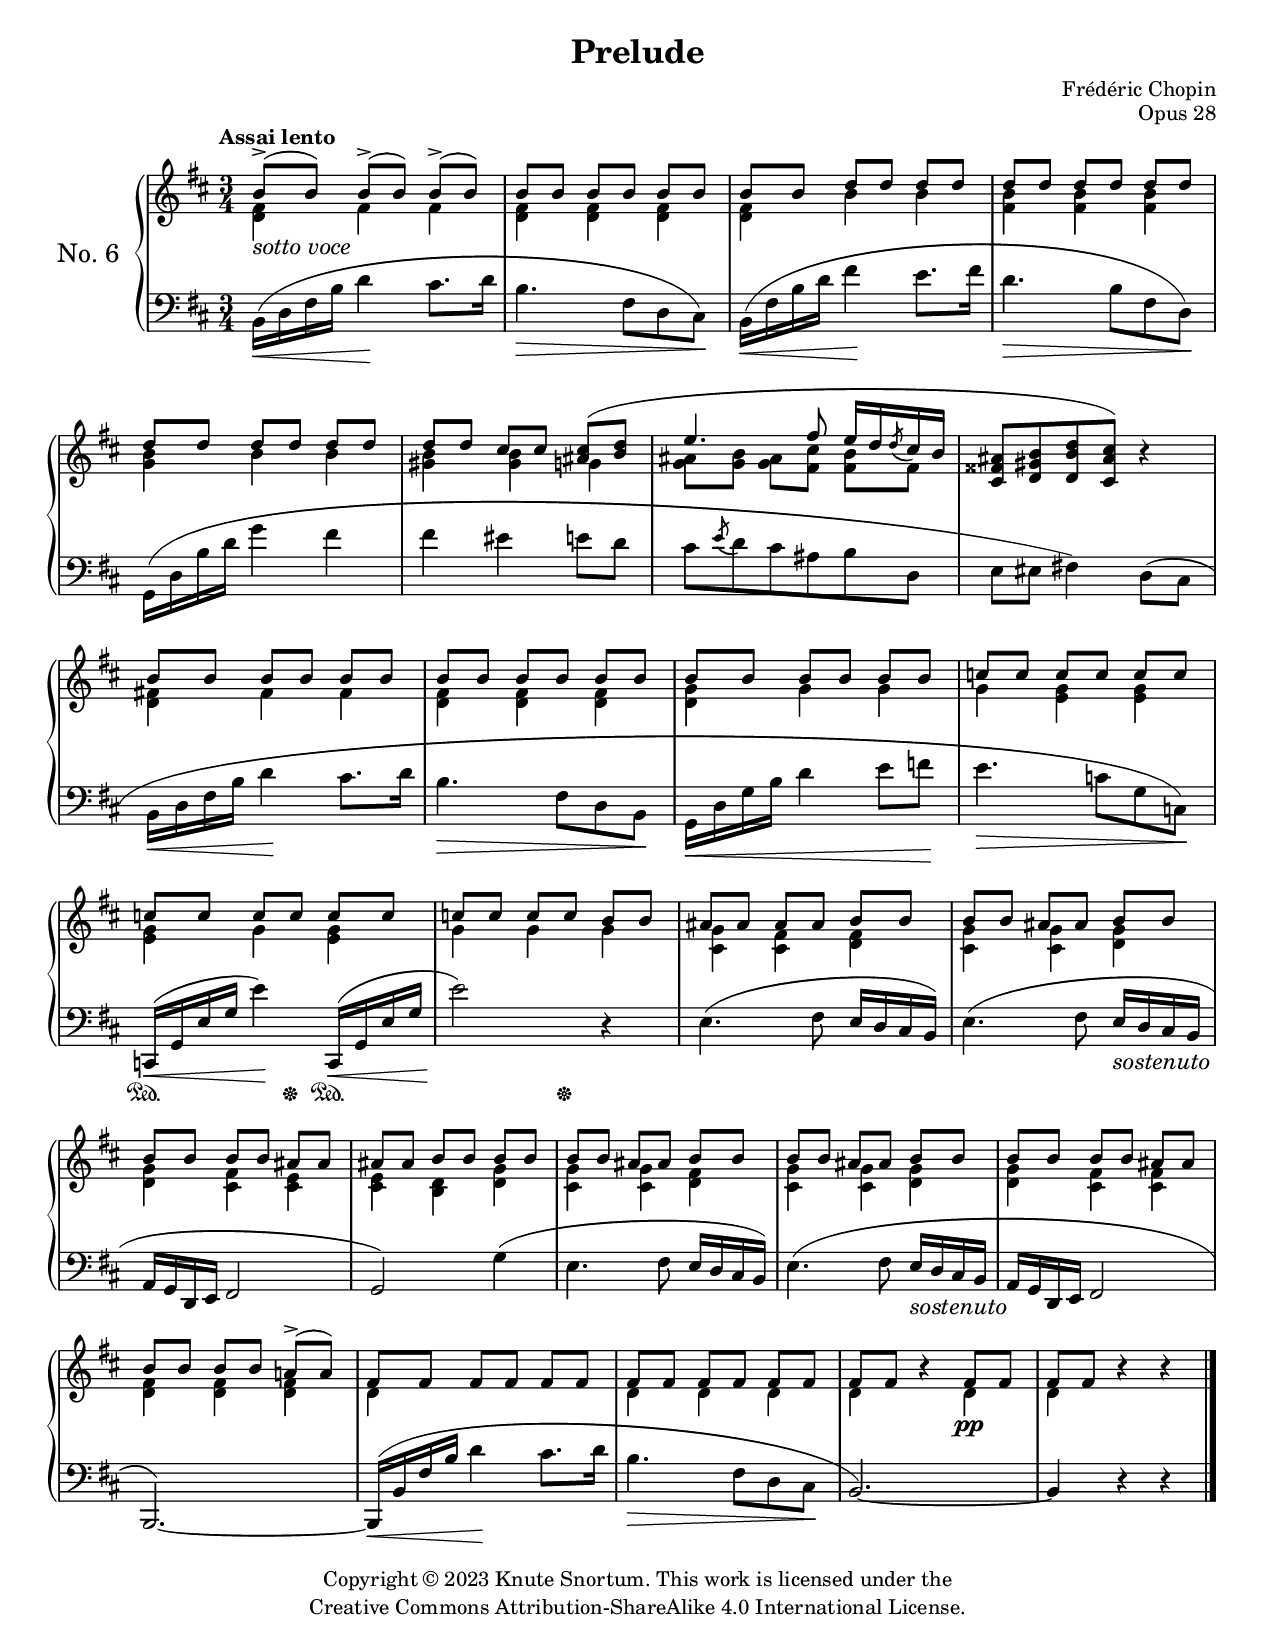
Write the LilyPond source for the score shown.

\version "2.24.0"

\include "includes/header-paper.ily"
%...+....1....+....2....+....3....+....4....+....5....+....6....+....7....+....

\version "2.24.0"
\language "english"

\include "global-variables.ily"

%%% Positions and shapes %%%

slurShapeA = \shape #'((0 . 2) (0 . -2) (-20 . -8) (0 . 0)) \etc
slurShapeB = \shape #'(
                        ((0 . 0) (0 . 0) (0 . 0) (0 . 0))
                        ((0 . 0) (0 . 1) (0 . 2) (0 . 3)) 
                      ) \etc
slurShapeC = \shape #'(
                        ((0 . 0) (0 . 0) (0 . 0) (0 . 0))
                        ((0 . 4.75) (0 . 4.5) (0 . 5) (0.5 . 4)) 
                      ) \etc
slurShapeD = \shape #'((0 . 0) (2 . -1) (-1 . -2) (0 . 0)) \etc

%%% Music %%%

global = {
  \time 3/4
  \key b \minor
  \accidentalStyle piano
  \set Timing.beamExceptions = #'()
  \set Timing.baseMoment = #(ly:make-moment 1/8)
  \set Timing.beatStructure = 2,2,2
}

rightHandUpper = \relative {
  \voiceOne
  b'8->( b) b->( b) b->( b) |
  b8 b b b b b |
  b8 b d d d d |
  d8 d d d d d |
  d8 d d d d d | 
  d8 d cs cs <as cs>( <b d> |
  e4. fs8 e16 d \slurDown \acciaccatura { d8 } \slurUp cs16 b |
  <cs, fss as>8[ <d gs b> <d b' d> <cs as' cs>]) b'4\rest |
  
  \barNumberCheck 9
  b8 b b b b b |
  b8 b b b b b |
  b8 b b b b b |
  c8 c c c c c |
  c8 c c c c c |
  c8 c c c b b |
  as8 as as as b b |
  b8 b as as b b|
  
  \barNumberCheck 17
  b8 b b b as as |
  as8 as b b b b |
  b8 b as as b b |
  b8 b as as b b |
  b8 b b b as as |
  b8 b b b a->( a) |
  fs8 fs fs fs fs fs |
  fs8 fs fs fs fs fs |
  fs8 fs b4\rest fs8 fs |
  fs8 fs b4\rest b\rest |
}

rightHandLower = \relative {
  \voiceTwo
  <d' fs>4 fs fs |
  <d fs>4 q q |
  <d fs>4 b' b |
  <fs b>4 q q |
  <g b>4 b b |
  <gs b>4 q g |
  <g as>8 <g b> <g as> <fs cs'> <fs b> fs |
  s2. |
  
  \barNumberCheck 9
  <d fs>4 fs fs |
  <d fs>4 q q |
  <d g>4 g g |
  g4 <e g> q |
  <e g>4 g <e g> |
  g4 g g |
  <cs, g'>4 <cs fs> <d fs> |
  <cs g'>4 q <d g> |
  
  \barNumberCheck 17
  <d g>4 <cs fs> <cs e> |
  <cs e>4 <b d> <d g> |
  <cs g'>4 q <d fs> |
  <cs g'>4 q <d g> |
  <d g>4 <cs fs> q |
  <d fs>4 q q |
  d4 s2 |
  d4 d d |
  
  \barNumberCheck 25
  d4 s d |
  d4 s2 |
}

rightHand = <<
  \clef treble
  \global
  \set Score.tempoHideNote = ##t 
  \tempo "Assai lento" 4 = 40
  \new Voice \rightHandUpper
  \new Voice \rightHandLower
>>

leftHand = \relative {
  \clef bass
  \global
  b,16(\< d fs b d4\! cs8. d16 |
  b4.\> fs8[ d cs])\! |
  b16(\< fs' b d fs4\! e8. fs16 |
  d4.\> b8[ fs d])\! |
  g,16-\slurShapeA ( d' b' d g4 fs |
  fs4 es e8 d |
  cs8[ \acciaccatura { e8 } d8 cs as b d,] |
  e8 es fs4) \stemDown d8( cs \stemNeutral |
  
  \barNumberCheck 9
  b16\< d fs b d4\! cs8. d16 |
  b4.\> fs8[ d b]\! |
  g16\< d' g b d4 e8 f\! |
  e4.\> c8[ g c,])\! |
  c,16(\< g' e' g e'4)\! c,,16(\< g' e' g |
  e'2)\! r4 |
  e,4.( fs8 e16 d cs b) |
  e4.-\slurShapeB ( fs8 e16_\sostenutom d cs b |
  
  \barNumberCheck 17
  a16 g d e fs2 |
  g2) g'4( |
  e4. fs8 e16 d cs b) |
  e4.-\slurShapeC ( fs8 e16_\sostenutom d cs b |
  a16 g d e fs2 |
  b,2.)~ |
  b16-\slurShapeD (\< b' fs' b d4\! cs8. d16 |
  b4.\> fs8[ d cs]\! |
  
  \barNumberCheck 25
  b2.)~ |
  b4 r r |
  \bar "|."
}

dynamics = {
  \override TextScript.Y-offset = -0.5
  \tag layout { s2.^\sottoVoce | }
  \tag midi   { s2.\p | }
  s2. * 7 |
  
  \barNumberCheck 9
  s2. * 6 |
  \tag layout { s2. }
  \tag midi   { s2.\p }
  s2. |
  
  \barNumberCheck 17
  s2. * 8 |
  
  \barNumberCheck 25
  s2 s4\pp |
  s2. |
}

pedal = {
  s2. * 8 |
  
  \barNumberCheck 9
  s2. * 4 |
  s4.\sustainOn s8\sustainOff s4\sustainOn |
  s4. s8\sustainOff s4 |
}

preludeSixMusic = \score { 
  \keepWithTag #'layout
  \new PianoStaff \with { 
    instrumentName = \markup \huge "No. 6"
  } <<
    \new Staff = "upper" \rightHand
    \new Dynamics \dynamics
    \new Staff = "lower" \leftHand
    \new Dynamics = "pedal" \pedal
  >>
  \layout {}
}

preludeSixMidi = \book {
  \bookOutputName "prelude-op28-no6"
  \score { 
    \keepWithTag #'midi
    <<
      \new Staff = "upper" << \rightHand \dynamics \pedal >>
      \new Staff = "lower" << \leftHand \dynamics \pedal >>
    >>
    \midi {}
  }
}


\header {
  title = "Prelude"
  opus = "Opus 28"
  composer = "Frédéric Chopin"
}

\paper {
  system-system-spacing.padding = 3
}

\preludeSixMusic
\preludeSixMidi
